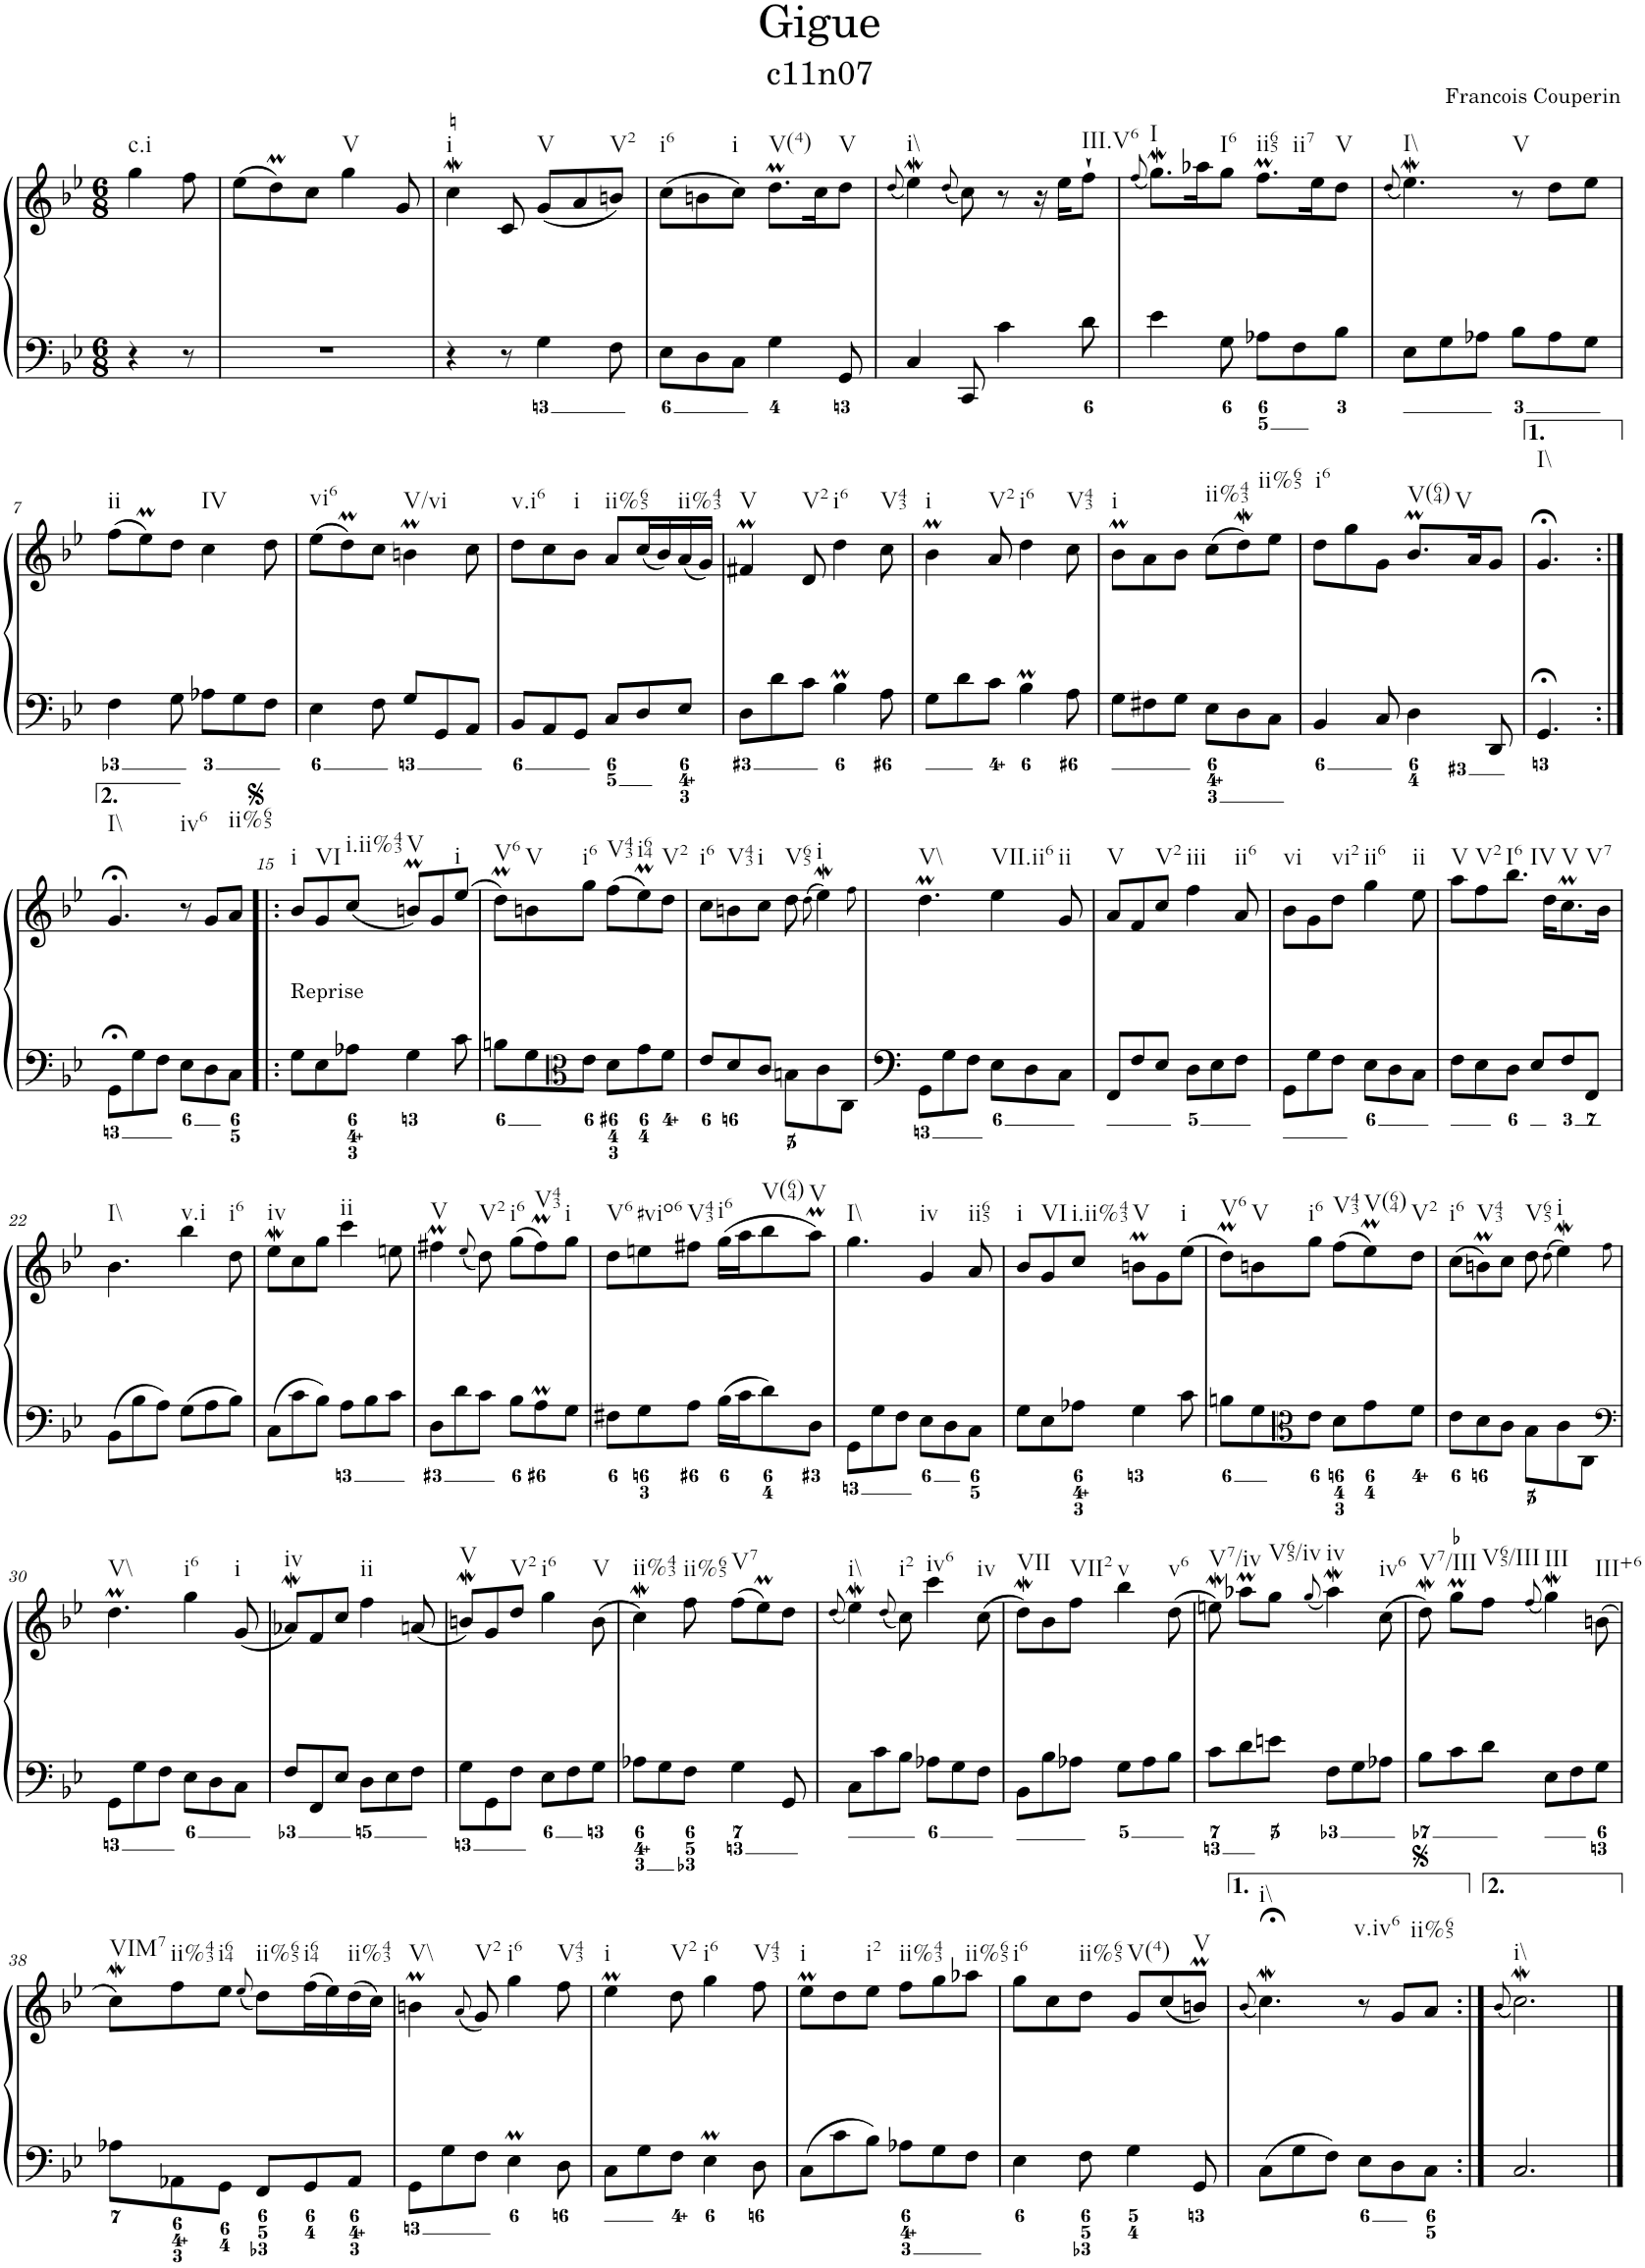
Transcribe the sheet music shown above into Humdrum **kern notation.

**kern	**kern
*part1	*part1
*staff2	*staff1
*I"Piano	*
*I'Pno.	*
*clefF4	*clefG2
*k[b-e-]	*k[b-e-]
*M6/8	*M6/8
=	=
!	!LO:TX:b:t=c.i
4r	4gg\
8r	8ff\
=1	=1
2.r	(8ee-\L
.	8ddm\)
.	8cc\J
!	!LO:TX:b:t=V
.	4gg\
.	8g/
=2	=2
!	!LO:TX:a:t=♮
!	!LO:TX:b:t=i
4r	4ccW\
8r	8c/
!	!LO:TX:b:t=V
4G\	(8g/L
.	8a/
!	!LO:TX:b:t=V2
8F\	8bn/J)
=3	=3
!	!LO:TX:b:t=i6
8E-\L	(8cc\L
8D\	8bn\
!	!LO:TX:b:t=i
8C\J	8cc\J)
!	!LO:TX:b:t=V(4)
4G\	8.ddm\L
.	16cc\K
!	!LO:TX:b:t=V
8GG/	8dd\J
=4	=4
.	(8qdd/
!	!LO:TX:b:t=i\\
4C/	4ee-w\)
.	(8qdd/
8CC/	8cc\)
4c\	8r
.	16r
.	16ee-\KL
!	!LO:TX:b:t=III.V6
8d\	8ff`\J
=5	=5
.	(8qff/
!	!LO:TX:b:t=I
4e-\	8.ggW\L)
.	16aa-X\K
!	!LO:TX:b:t=I6
8G\	8gg\J
!	!LO:TX:b:t=ii65
!	!LO:TX:b:t=ii7
8A-X\L	8.ffM\L
8F\	.
.	16ee-\K
!	!LO:TX:b:t=V
8B-\J	8dd\J
=6	=6
.	(8qdd/
!	!LO:TX:b:t=I\\
8E-\L	4.ee-w\)
8G\	.
8A-X\J	.
!	!LO:TX:b:t=V
8B-\L	8r
8A-\	8dd\L
8G\J	8ee-\J
!!LO:LB:g=z
=7	=7
!	!LO:TX:b:t=ii
4F\	(8ff\L
.	8ee-M\)
8G\	8dd\J
!	!LO:TX:b:t=IV
8A-X\L	4cc\
8G\	.
8F\J	8dd\
=8	=8
!	!LO:TX:b:t=vi6
4E-\	(8ee-\L
.	8ddm\)
8F\	8cc\J
!	!LO:TX:b:t=V/vi
8G/L	4bnm\
8GG/	.
8AA/J	8cc\
=9	=9
!	!LO:TX:b:t=v.i6
8BB-/L	8dd\L
8AA/	8cc\
!	!LO:TX:b:t=i
8GG/J	8b-\J
!	!LO:TX:b:t=ii%65
8C/L	8a/L
8D/	(16cc/L
.	16b-/)
!	!LO:TX:b:t=ii%43
8E-/J	(16a/
.	16g/JJ)
=10	=10
!	!LO:TX:b:t=V
8D\L	4f#Xm/
8d\	.
!	!LO:TX:b:t=V2
8c\J	8d/
!	!LO:TX:b:t=i6
4B-M\	4dd\
!	!LO:TX:b:t=V43
8A\	8cc\
=11	=11
!	!LO:TX:b:t=i
8G\L	4b-M\
8d\	.
!	!LO:TX:b:t=V2
8c\J	8a/
!	!LO:TX:b:t=i6
4B-M\	4dd\
!	!LO:TX:b:t=V43
8A\	8cc\
=12	=12
!	!LO:TX:b:t=i
8G\L	8b-M\L
8F#X\	8a\
8G\J	8b-\J
!	!LO:TX:b:t=ii%43
8E-\L	(8cc\L
8D\	8ddW\)
!	!LO:TX:b:t=ii%65
8C\J	8ee-\J
=13	=13
!	!LO:TX:b:t=i6
4BB-/	8dd\L
.	8gg\
8C/	8g\J
!	!LO:TX:b:t=V(64)
!	!LO:TX:b:t=V
4D\	8.b-M/L
.	16a/K
8DD/	8g/J
=14	=14
!	!LO:TX:b:t=I\\
4.GG;</	4.g;</
!!LO:LB:g=z
=14X1:|!	=14X1:|!
!	!LO:TX:b:t=I\\
8GG;<\L	4.g;</
8G\	.
8F\J	.
!	!LO:TX:b:t=iv6
8E-\L	8r
8D\	8g/L
!	!LO:TX:b:t=ii%65
8C\J	8a/J
=15!|:	=15!|:
!	!LO:TX:b:t=i
!LO:TX:a:t=Reprise	!
8G\L	8b-/L
!	!LO:TX:b:t=VI
8E-\	8g/
!	!LO:TX:b:t=i.ii%43
8A-X\J	(8cc/J
!	!LO:TX:b:t=V
4G\	8bnm/L)
.	8g/
!	!LO:TX:b:t=i
8c\	(8ee-/J
=16	=16
!	!LO:TX:b:t=V6
8Bn\L	8ddm\L)
!	!LO:TX:b:t=V
8G\	8bn\
*clefC3	*
!	!LO:TX:b:t=i6
8e-\J	8gg\J
!	!LO:TX:b:t=V43
8d\L	(8ff\L
!	!LO:TX:b:t=i64
8g\	8ee-M\)
!	!LO:TX:b:t=V2
8f\J	8dd\J
=17	=17
!	!LO:TX:b:t=i6
8e-/L	8cc\L
!	!LO:TX:b:t=V43
8d/	8bn\
!	!LO:TX:b:t=i
8c/J	8cc\J
!	!LO:TX:b:t=V65
8Bn\L	8dd\
.	(>8qdd\
!	!LO:TX:b:t=i
8c\	4ee-w\)
8C\J	.
.	8qff\
=18	=18
!	!LO:TX:b:t=V\\
8GG\L	4.ddm\
8G\	.
8F\J	.
!	!LO:TX:b:t=VII.ii6
8E-\L	4ee-\
8D\	.
!	!LO:TX:b:t=ii
8C\J	8g/
=19	=19
!	!LO:TX:b:t=V
8FF/L	8a/L
8F/	8f/
!	!LO:TX:b:t=V2
8E-/J	8cc/J
!	!LO:TX:b:t=iii
8D\L	4ff\
8E-\	.
!	!LO:TX:b:t=ii6
8F\J	8a/
=20	=20
!	!LO:TX:b:t=vi
8GG\L	8b-\L
8G\	8g\
!	!LO:TX:b:t=vi2
8F\J	8dd\J
!	!LO:TX:b:t=ii6
8E-\L	4gg\
8D\	.
!	!LO:TX:b:t=ii
8C\J	8ee-\
=21	=21
!	!LO:TX:b:t=V
8F\L	8aa\L
!	!LO:TX:b:t=V2
8E-\	8ff\
!	!LO:TX:b:t=I6
!	!LO:TX:b:t=IV
8D\J	8.bb-\J
8E-/L	.
.	16dd\KL
!	!LO:TX:b:t=V
!	!LO:TX:b:t=V7
8F/	8.ccM\
8FF/J	.
.	16b-\Jk
!!LO:LB:g=z
=22	=22
!	!LO:TX:b:t=I\\
8BB-\L	4.b-\
8B-\	.
8A\J	.
!	!LO:TX:b:t=v.i
8G\L	4bb-\
8A\	.
!	!LO:TX:b:t=i6
8B-\J	8dd\
=23	=23
!	!LO:TX:b:t=iv
8C\L	8ee-w\L
8c\	8cc\
8B-\J	8gg\J
!	!LO:TX:b:t=ii
8A\L	4ccc\
8B-\	.
8c\J	8een\
=24	=24
!	!LO:TX:b:t=V
8D\L	4ff#Xm\
8d\	.
.	(8qee-/
!	!LO:TX:b:t=V2
8c\J	8dd\)
!	!LO:TX:b:t=i6
8B-\L	(8gg\L
!	!LO:TX:b:t=V43
8Am\	8ff#m\)
!	!LO:TX:b:t=i
8G\J	8gg\J
=25	=25
!	!LO:TX:b:t=V6
8F#X\L	8dd\L
!	!LO:TX:b:t=#vio6
8G\	8een\
!	!LO:TX:b:t=V43
8A\J	8ff#X\J
!	!LO:TX:b:t=i6
16B-\LL	(16gg\LL
16c\J	16aa\J
!	!LO:TX:b:t=V(64)
8d\	8bb-\
!	!LO:TX:b:t=V
8D\J	8aam\J)
=26	=26
!	!LO:TX:b:t=I\\
8GG\L	4.gg\
8G\	.
8F\J	.
!	!LO:TX:b:t=iv
8E-\L	4g/
8D\	.
!	!LO:TX:b:t=ii65
8C\J	8a/
=27	=27
!	!LO:TX:b:t=i
8G\L	8b-/L
!	!LO:TX:b:t=VI
8E-\	8g/
!	!LO:TX:b:t=i.ii%43
8A-X\J	8cc/J
!	!LO:TX:b:t=V
4G\	8bnm\L
.	8g\
!	!LO:TX:b:t=i
8c\	(8ee-\J
=28	=28
!	!LO:TX:b:t=V6
8Bn\L	8ddm\L)
!	!LO:TX:b:t=V
8G\	8bn\
*clefC3	*
!	!LO:TX:b:t=i6
8e-\J	8gg\J
!	!LO:TX:b:t=V43
8d\L	(8ff\L
!	!LO:TX:b:t=V(64)
8g\	8ee-M\)
!	!LO:TX:b:t=V2
8f\J	8dd\J
=29	=29
!	!LO:TX:b:t=i6
8e-\L	(8cc\L
!	!LO:TX:b:t=V43
8d\	8bnm\)
8c\J	8cc\J
!	!LO:TX:b:t=V65
8B-\L	8dd\
.	(8qdd\
!	!LO:TX:b:t=i
8c\	4ee-w\)
8C\J	.
.	8qff\
!!LO:LB:g=z
=30	=30
*clefF4	*
!	!LO:TX:b:t=V\\
8GG\L	4.ddm\
8G\	.
8F\J	.
!	!LO:TX:b:t=i6
8E-\L	4gg\
8D\	.
!	!LO:TX:b:t=i
8C\J	(8g/
=31	=31
!	!LO:TX:b:t=iv
8F/L	8a-Xw/L)
8FF/	8f/
8E-/J	8cc/J
!	!LO:TX:b:t=ii
8D\L	4ff\
8E-\	.
8F\J	(8an/
=32	=32
!	!LO:TX:b:t=V
8G\L	8bnW/L)
8GG\	8g/
!	!LO:TX:b:t=V2
8F\J	8dd/J
!	!LO:TX:b:t=i6
8E-\L	4gg\
8F\	.
!	!LO:TX:b:t=V
8G\J	(8b\
=33	=33
!	!LO:TX:b:t=ii%43
8A-X\L	4ccW\)
8G\	.
!	!LO:TX:b:t=ii%65
8F\J	8ff\
!	!LO:TX:b:t=V7
4G\	(8ff\L
.	8ee-M\)
8GG/	8dd\J
=34	=34
.	(8qdd/
!	!LO:TX:b:t=i\\
8C\L	4ee-w\)
8c\	.
.	(8qdd/
!	!LO:TX:b:t=i2
8B-\J	8cc\)
!	!LO:TX:b:t=iv6
8A-X\L	4ccc\
8G\	.
!	!LO:TX:b:t=iv
8F\J	(8cc\
=35	=35
!	!LO:TX:b:t=VII
8BB-\L	8ddW\L)
8B-\	8b-\
!	!LO:TX:b:t=VII2
8A-X\J	8ff\J
!	!LO:TX:b:t=v
8G\L	4bb-\
8A-\	.
!	!LO:TX:b:t=v6
8B-\J	(8dd\
=36	=36
!	!LO:TX:b:t=V7/iv
8c\L	8eenW\)
8d\	8aa-XM\L
!	!LO:TX:b:t=V65/iv
8en\J	8gg\J
.	(8qgg/
!	!LO:TX:b:t=iv
8F\L	4aa-w\)
8G\	.
!	!LO:TX:b:t=iv6
8A-X\J	(8cc\
=37	=37
!	!LO:TX:b:t=V7/III
8B-\L	8ddW\)
!	!LO:TX:a:t=♭
8c\	8ggM\L
!	!LO:TX:b:t=V65/III
8d\J	8ff\J
.	(8qff/
!	!LO:TX:b:t=III
8E-\L	4ggW\)
8F\	.
!	!LO:TX:b:t=III+6
8G\J	(8bn\
!!LO:LB:g=z
=38	=38
!	!LO:TX:b:t=VIM7
8A-X\L	8ccW\L)
!	!LO:TX:b:t=ii%43
8AA-X\	8ff\
!	!LO:TX:b:t=i64
8GG\J	8ee-\J
.	(8qee-/
!	!LO:TX:b:t=ii%65
8FF/L	8dd\L)
!	!LO:TX:b:t=i64
8GG/	(16ff\L
.	16ee-\)
!	!LO:TX:b:t=ii%43
8AA-/J	(16dd\
.	16cc\JJ)
=39	=39
!	!LO:TX:b:t=V\\
8GG\L	4bnm\
8G\	.
.	(8qa/
!	!LO:TX:b:t=V2
8F\J	8g/)
!	!LO:TX:b:t=i6
4E-M\	4gg\
!	!LO:TX:b:t=V43
8D\	8ff\
=40	=40
!	!LO:TX:b:t=i
8C\L	4ee-M\
8G\	.
!	!LO:TX:b:t=V2
8F\J	8dd\
!	!LO:TX:b:t=i6
4E-M\	4gg\
!	!LO:TX:b:t=V43
8D\	8ff\
=41	=41
!	!LO:TX:b:t=i
8C\L	8ee-M\L
8c\	8dd\
!	!LO:TX:b:t=i2
8B-\J	8ee-\J
!	!LO:TX:b:t=ii%43
8A-X\L	8ff\L
8G\	8gg\
!	!LO:TX:b:t=ii%65
8F\J	8aa-X\J
=42	=42
!	!LO:TX:b:t=i6
4E-\	8gg\L
.	8cc\
!	!LO:TX:b:t=ii%65
8F\	8dd\J
!	!LO:TX:b:t=V(4)
4G\	8g/L
.	(8cc/
!	!LO:TX:b:t=V
8GG/	8bnm/J)
=43	=43
.	(8qb-/
!	!LO:TX:b:t=i\\
8C\L	4.cc;<W\)
8G\	.
8F\J	.
!	!LO:TX:b:t=v.iv6
8E-\L	8r
8D\	8g/L
!	!LO:TX:b:t=ii%65
8C\J	8a/J
=43X2:|!	=43X2:|!
.	(8qb-/
!	!LO:TX:b:t=i\\
2.C/	2.ccW\)
==	==
*-	*-
